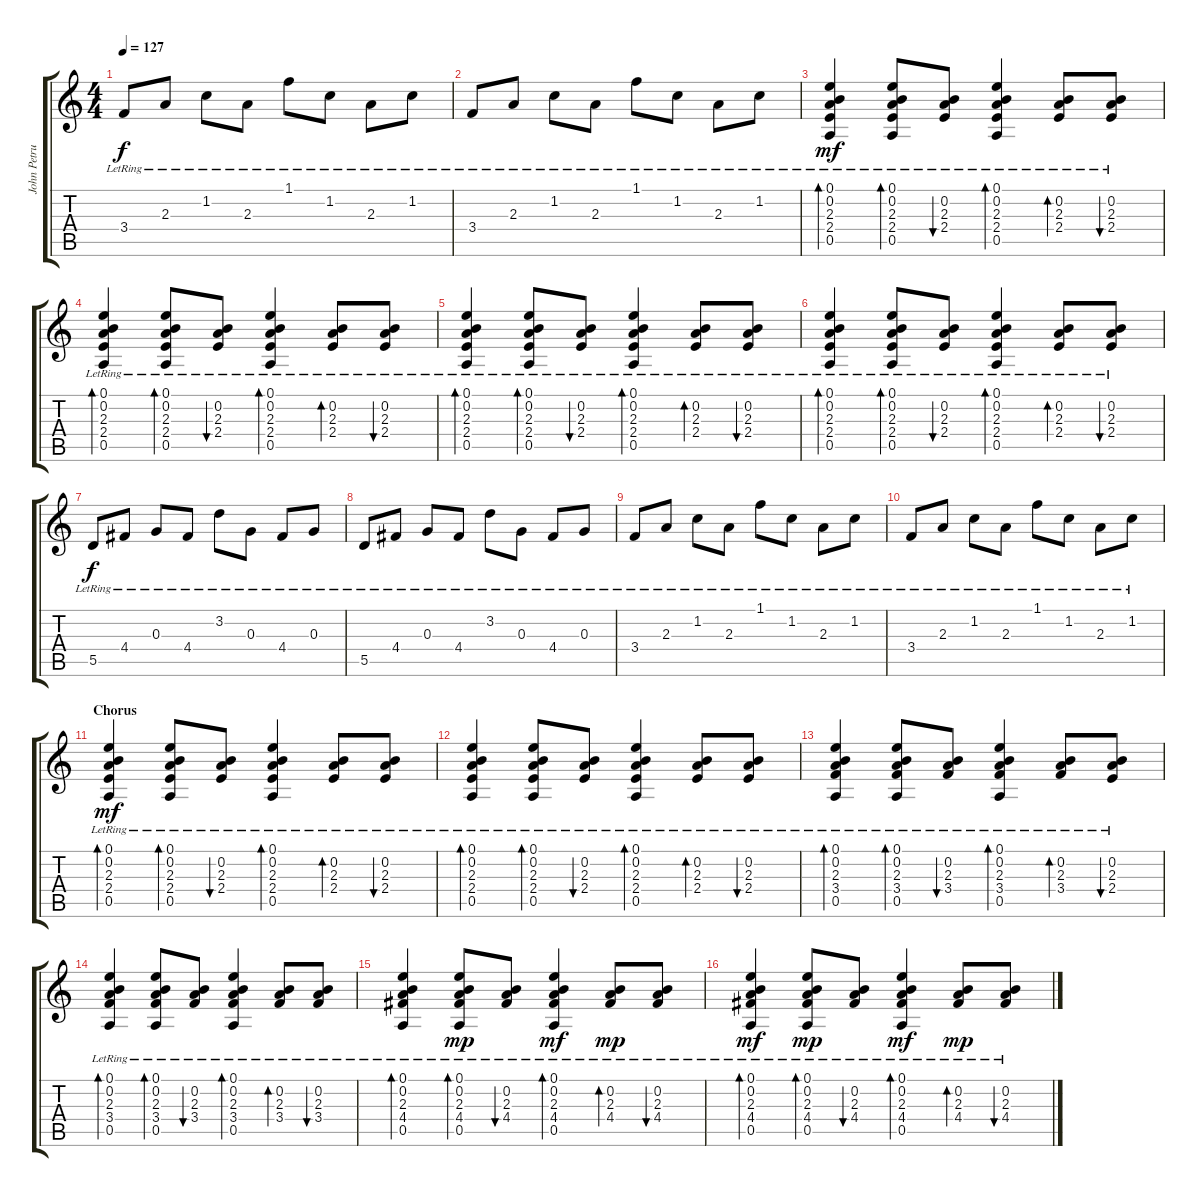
\track ("John Petrucci" "John Petru") {instrument distortionguitar}
\staff {score tabs}
\tuning (E4 B3 G3 D3 A2 E2) {hide}
\ts (4 4)
\tempo 127
\clef g2
\ks c
3.4{lr}.8{dy f} 2.3{lr}.8 1.2{lr}.8 2.3{lr}.8 1.1{lr}.8 1.2{lr}.8 2.3{lr}.8 1.2{lr}.8 |
3.4{lr}.8 2.3{lr}.8 1.2{lr}.8 2.3{lr}.8 1.1{lr}.8 1.2{lr}.8 2.3{lr}.8 1.2{lr}.8 |
(0.1{lr} 0.2{lr} 2.3{lr} 2.4{lr} 0.5{lr}).4{bd 30 dy mf volume 10 instrument acousticguitarsteel} (0.1{lr} 0.2{lr} 2.3 2.4{lr} 0.5{lr}).8{bd 30} (0.2{lr} 2.3 2.4{lr}).8{bu 30} (0.1{lr} 0.2{lr} 2.3 2.4{lr} 0.5{lr}).4{bd 30} (0.2{lr} 2.3 2.4{lr}).8{bd 30} (0.2{lr} 2.3{lr} 2.4).8{bu 30} |
(0.1{lr} 0.2{lr} 2.3{lr} 2.4{lr} 0.5{lr}).4{bd 30} (0.1{lr} 0.2{lr} 2.3 2.4{lr} 0.5{lr}).8{bd 30} (0.2{lr} 2.3 2.4{lr}).8{bu 30} (0.1{lr} 0.2{lr} 2.3 2.4{lr} 0.5{lr}).4{bd 30} (0.2{lr} 2.3 2.4{lr}).8{bd 120} (0.2{lr} 2.3{lr} 2.4).8{bu 120} |
(0.1{lr} 0.2{lr} 2.3{lr} 2.4{lr} 0.5{lr}).4{bd 30} (0.1{lr} 0.2{lr} 2.3 2.4{lr} 0.5{lr}).8{bd 30} (0.2{lr} 2.3 2.4{lr}).8{bu 30} (0.1{lr} 0.2{lr} 2.3 2.4{lr} 0.5{lr}).4{bd 30} (0.2{lr} 2.3 2.4{lr}).8{bd 120} (0.2{lr} 2.3{lr} 2.4).8{bu 120} |
(0.1{lr} 0.2{lr} 2.3{lr} 2.4{lr} 0.5{lr}).4{bd 30} (0.1{lr} 0.2{lr} 2.3 2.4{lr} 0.5{lr}).8{bd 30} (0.2{lr} 2.3 2.4{lr}).8{bu 30} (0.1{lr} 0.2{lr} 2.3 2.4{lr} 0.5{lr}).4{bd 30} (0.2{lr} 2.3 2.4{lr}).8{bd 120} (0.2{lr} 2.3{lr} 2.4).8{bu 120} |
5.5{lr}.8{dy f instrument electricguitarclean} 4.4{lr}.8 0.3{lr}.8 4.4{lr}.8 3.2{lr}.8 0.3{lr}.8 4.4{lr}.8 0.3{lr}.8 |
5.5{lr}.8 4.4{lr}.8 0.3{lr}.8 4.4{lr}.8 3.2{lr}.8 0.3{lr}.8 4.4{lr}.8 0.3{lr}.8 |
3.4{lr}.8 2.3{lr}.8 1.2{lr}.8 2.3{lr}.8 1.1{lr}.8 1.2{lr}.8 2.3{lr}.8 1.2{lr}.8 |
3.4{lr}.8 2.3{lr}.8 1.2{lr}.8 2.3{lr}.8 1.1{lr}.8 1.2{lr}.8 2.3{lr}.8 1.2{lr}.8 |
\section ("" "Chorus")
(0.1{lr} 0.2{lr} 2.3{lr} 2.4{lr} 0.5{lr}).4{bd 30 dy mf instrument acousticguitarsteel} (0.1{lr} 0.2{lr} 2.3 2.4{lr} 0.5{lr}).8{bd 30} (0.2{lr} 2.3 2.4{lr}).8{bu 30} (0.1{lr} 0.2{lr} 2.3 2.4{lr} 0.5{lr}).4{bd 30} (0.2{lr} 2.3 2.4{lr}).8{bd 30} (0.2{lr} 2.3{lr} 2.4).8{bu 30} |
(0.1{lr} 0.2{lr} 2.3{lr} 2.4{lr} 0.5{lr}).4{bd 30} (0.1{lr} 0.2{lr} 2.3 2.4{lr} 0.5{lr}).8{bd 30} (0.2{lr} 2.3 2.4{lr}).8{bu 30} (0.1{lr} 0.2{lr} 2.3 2.4{lr} 0.5{lr}).4{bd 30} (0.2{lr} 2.3 2.4{lr}).8{bd 120} (0.2{lr} 2.3{lr} 2.4).8{bu 120} |
(0.1{lr} 0.2{lr} 2.3{lr} 3.4{lr} 0.5{lr}).4{bd 30} (0.1{lr} 0.2{lr} 2.3 3.4{lr} 0.5{lr}).8{bd 30} (0.2{lr} 2.3 3.4{lr}).8{bu 30} (0.1{lr} 0.2{lr} 2.3 3.4{lr} 0.5{lr}).4{bd 30} (0.2{lr} 2.3 3.4{lr}).8{bd 120} (0.2{lr} 2.3{lr} 2.4).8{bu 120} |
(0.1{lr} 0.2{lr} 2.3{lr} 3.4{lr} 0.5{lr}).4{bd 30} (0.1{lr} 0.2{lr} 2.3 3.4{lr} 0.5{lr}).8{bd 30} (0.2{lr} 2.3 3.4{lr}).8{bu 30} (0.1{lr} 0.2{lr} 2.3 3.4{lr} 0.5{lr}).4{bd 30} (0.2{lr} 2.3 3.4{lr}).8{bd 120} (0.2{lr} 2.3{lr} 3.4).8{bu 120} |
(0.1{lr} 0.2{lr} 2.3{lr} 4.4{lr} 0.5{lr}).4{bd 30} (0.1{lr} 0.2{lr} 2.3 4.4{lr} 0.5{lr}).8{bd 30 dy mp} (0.2{lr} 2.3 4.4{lr}).8{bu 30} (0.1{lr} 0.2{lr} 2.3 4.4{lr} 0.5{lr}).4{bd 30 dy mf} (0.2{lr} 2.3 4.4{lr}).8{bd 30 dy mp} (0.2{lr} 2.3{lr} 4.4).8{bu 30} |
(0.1{lr} 0.2{lr} 2.3{lr} 4.4{lr} 0.5{lr}).4{bd 30 dy mf} (0.1{lr} 0.2{lr} 2.3 4.4{lr} 0.5{lr}).8{bd 30 dy mp} (0.2{lr} 2.3 4.4{lr}).8{bu 30} (0.1{lr} 0.2{lr} 2.3 4.4{lr} 0.5{lr}).4{bd 30 dy mf} (0.2{lr} 2.3 4.4{lr}).8{bd 30 dy mp} (0.2{lr} 2.3{lr} 4.4).8{bu 30}
